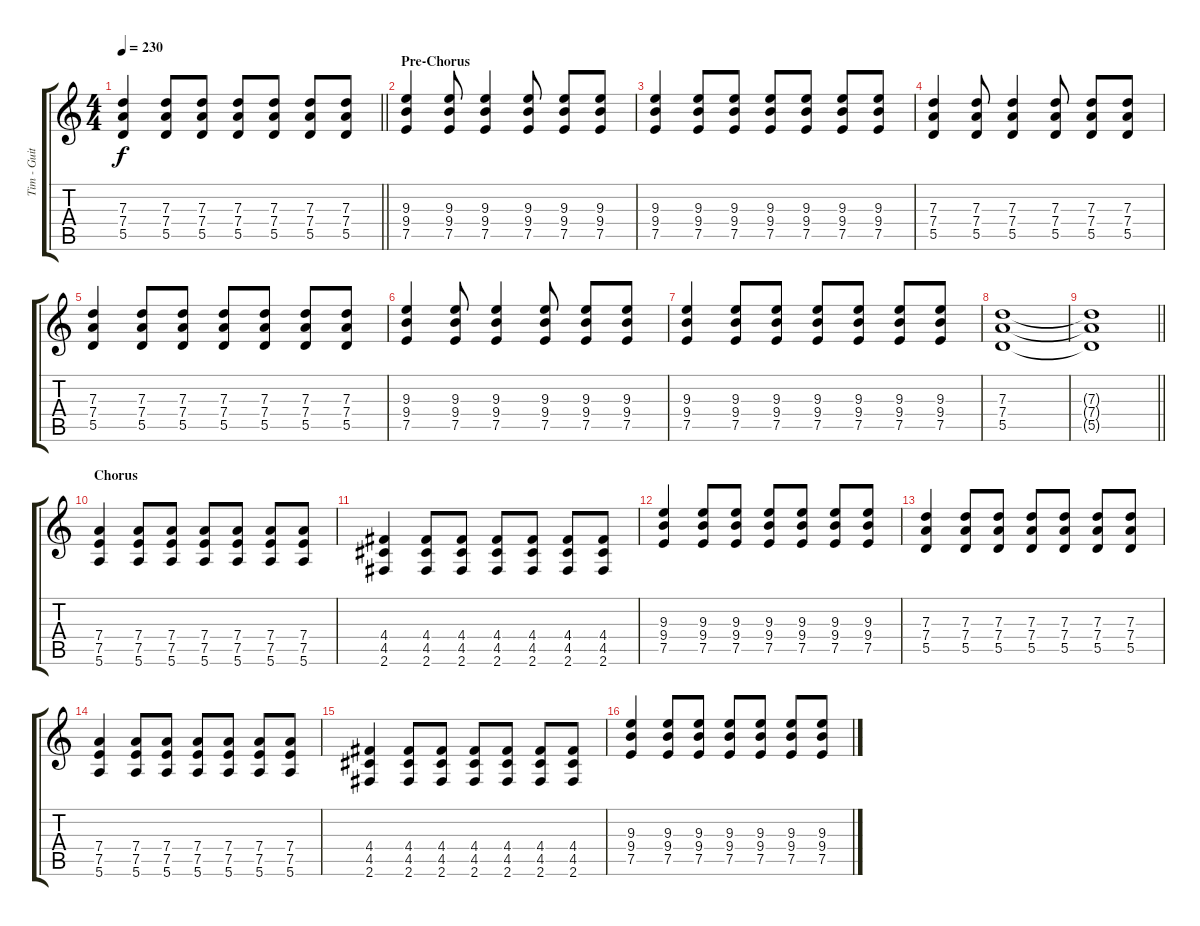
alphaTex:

\track ("Tim - Guitar" "Tim - Guit") {instrument distortionguitar}
\staff {score tabs}
\tuning (E4 B3 G3 D3 A2 E2) {hide}
\ts (4 4)
\tempo 230
\clef g2
\barLineRight lightlight
\ks c
(7.3 7.4 5.5).4{dy f} (7.3 7.4 5.5).8 (7.3 7.4 5.5).8 (7.3 7.4 5.5).8 (7.3 7.4 5.5).8 (7.3 7.4 5.5).8 (7.3 7.4 5.5).8 |
\section ("" "Pre-Chorus")
(9.3 9.4 7.5).4 (9.3 9.4 7.5).8 (9.3 9.4 7.5).4 (9.3 9.4 7.5).8 (9.3 9.4 7.5).8 (9.3 9.4 7.5).8 |
(9.3 9.4 7.5).4 (9.3 9.4 7.5).8 (9.3 9.4 7.5).8 (9.3 9.4 7.5).8 (9.3 9.4 7.5).8 (9.3 9.4 7.5).8 (9.3 9.4 7.5).8 |
(7.3 7.4 5.5).4 (7.3 7.4 5.5).8 (7.3 7.4 5.5).4 (7.3 7.4 5.5).8 (7.3 7.4 5.5).8 (7.3 7.4 5.5).8 |
(7.3 7.4 5.5).4 (7.3 7.4 5.5).8 (7.3 7.4 5.5).8 (7.3 7.4 5.5).8 (7.3 7.4 5.5).8 (7.3 7.4 5.5).8 (7.3 7.4 5.5).8 |
(9.3 9.4 7.5).4 (9.3 9.4 7.5).8 (9.3 9.4 7.5).4 (9.3 9.4 7.5).8 (9.3 9.4 7.5).8 (9.3 9.4 7.5).8 |
(9.3 9.4 7.5).4 (9.3 9.4 7.5).8 (9.3 9.4 7.5).8 (9.3 9.4 7.5).8 (9.3 9.4 7.5).8 (9.3 9.4 7.5).8 (9.3 9.4 7.5).8 |
(7.3 7.4 5.5).1 |
\barLineRight lightlight
(7.3{t} 7.4{t} 5.5{t}).1 |
\section ("" "Chorus")
(7.4 7.5 5.6).4{volume 11} (7.4 7.5 5.6).8 (7.4 7.5 5.6).8 (7.4 7.5 5.6).8 (7.4 7.5 5.6).8 (7.4 7.5 5.6).8 (7.4 7.5 5.6).8 |
(4.4 4.5 2.6).4 (4.4 4.5 2.6).8 (4.4 4.5 2.6).8 (4.4 4.5 2.6).8 (4.4 4.5 2.6).8 (4.4 4.5 2.6).8 (4.4 4.5 2.6).8 |
(9.3 9.4 7.5).4 (9.3 9.4 7.5).8 (9.3 9.4 7.5).8 (9.3 9.4 7.5).8 (9.3 9.4 7.5).8 (9.3 9.4 7.5).8 (9.3 9.4 7.5).8 |
(7.3 7.4 5.5).4 (7.3 7.4 5.5).8 (7.3 7.4 5.5).8 (7.3 7.4 5.5).8 (7.3 7.4 5.5).8 (7.3 7.4 5.5).8 (7.3 7.4 5.5).8 |
(7.4 7.5 5.6).4 (7.4 7.5 5.6).8 (7.4 7.5 5.6).8 (7.4 7.5 5.6).8 (7.4 7.5 5.6).8 (7.4 7.5 5.6).8 (7.4 7.5 5.6).8 |
(4.4 4.5 2.6).4 (4.4 4.5 2.6).8 (4.4 4.5 2.6).8 (4.4 4.5 2.6).8 (4.4 4.5 2.6).8 (4.4 4.5 2.6).8 (4.4 4.5 2.6).8 |
(9.3 9.4 7.5).4 (9.3 9.4 7.5).8 (9.3 9.4 7.5).8 (9.3 9.4 7.5).8 (9.3 9.4 7.5).8 (9.3 9.4 7.5).8 (9.3 9.4 7.5).8
